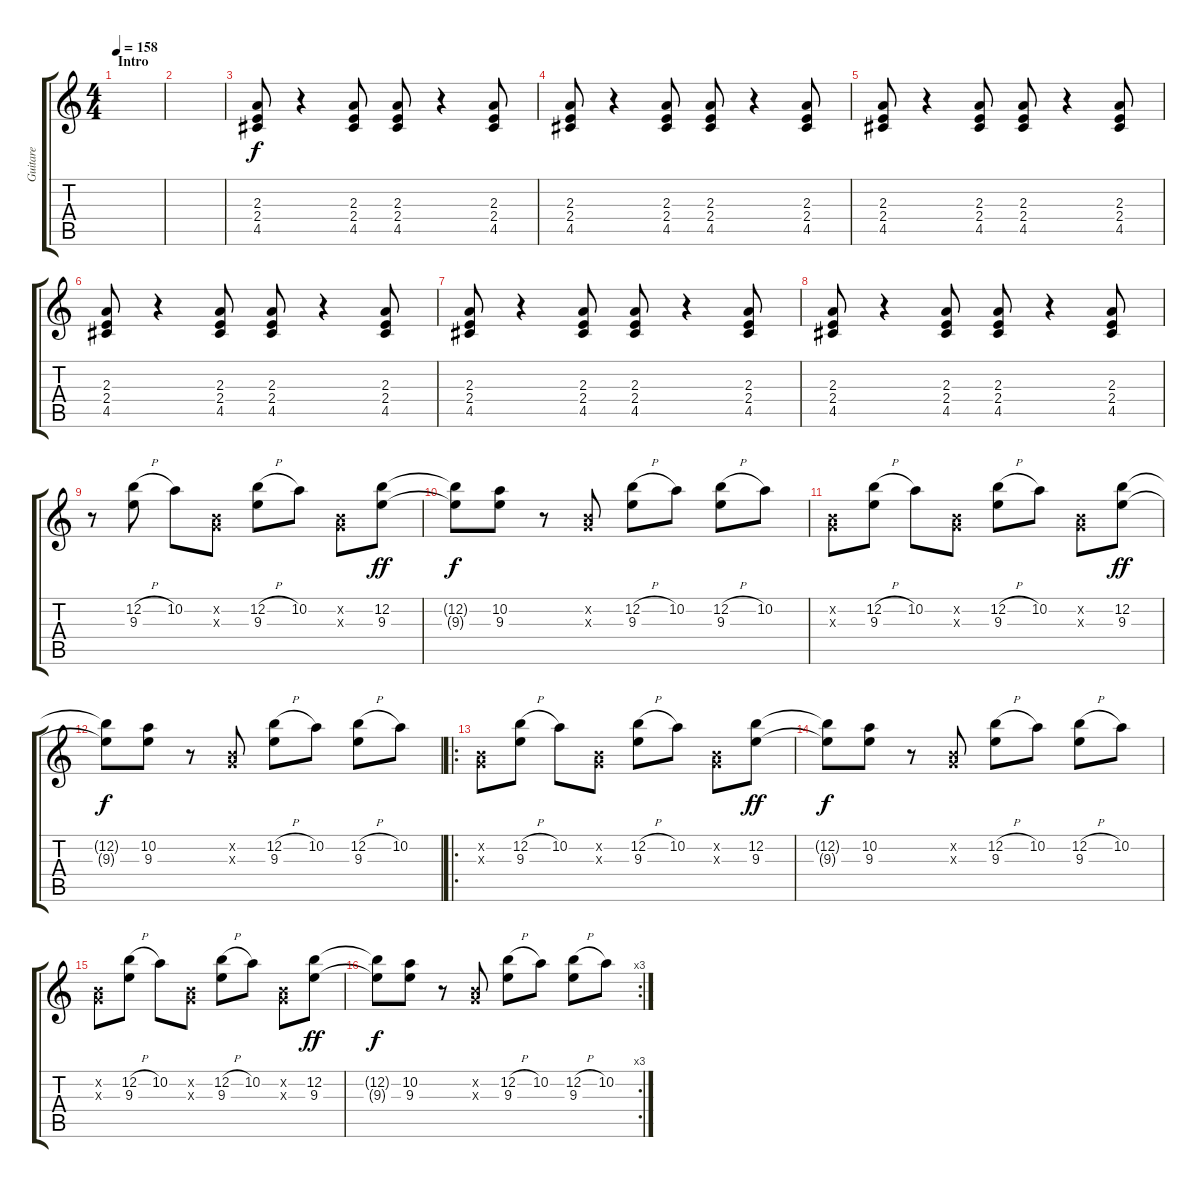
\track ("Guitare" "Guitare") {instrument overdrivenguitar}
\staff {score tabs}
\tuning (E4 B3 G3 D3 A2 E2) {hide}
\ts (4 4)
\section ("" "Intro")
\tempo 158
\clef g2
\ks c
|
|
(2.3 2.4 4.5).8{volume 8} r.4 (2.3 2.4 4.5).8 (2.3 2.4 4.5).8 r.4 (2.3 2.4 4.5).8 |
(2.3 2.4 4.5).8 r.4 (2.3 2.4 4.5).8 (2.3 2.4 4.5).8 r.4 (2.3 2.4 4.5).8 |
(2.3 2.4 4.5).8{volume 2} r.4 (2.3 2.4 4.5).8 (2.3 2.4 4.5).8 r.4 (2.3 2.4 4.5).8 |
(2.3 2.4 4.5).8 r.4 (2.3 2.4 4.5).8 (2.3 2.4 4.5).8 r.4 (2.3 2.4 4.5).8 |
(2.3 2.4 4.5).8 r.4 (2.3 2.4 4.5).8 (2.3 2.4 4.5).8 r.4 (2.3 2.4 4.5).8 |
(2.3 2.4 4.5).8 r.4 (2.3 2.4 4.5).8 (2.3 2.4 4.5).8 r.4 (2.3 2.4 4.5).8 |
r.8{volume 12} (12.2{h} 9.3).8 10.2.8 (0.2{x} 0.3{x}).8 (12.2{h} 9.3).8 10.2.8 (0.2{x} 0.3{x}).8 (12.2 9.3).8{dy ff} |
(12.2{t} 9.3{t}).8{dy f} (10.2 9.3).8 r.8 (0.2{x} 0.3{x}).8 (12.2{h} 9.3).8 10.2.8 (12.2{h} 9.3).8 10.2.8 |
(0.2{x} 0.3{x}).8 (12.2{h} 9.3).8 10.2.8 (0.2{x} 0.3{x}).8 (12.2{h} 9.3).8 10.2.8 (0.2{x} 0.3{x}).8 (12.2 9.3).8{dy ff} |
(12.2{t} 9.3{t}).8{dy f} (10.2 9.3).8 r.8 (0.2{x} 0.3{x}).8 (12.2{h} 9.3).8 10.2.8 (12.2{h} 9.3).8 10.2.8 |
\ro
(0.2{x} 0.3{x}).8 (12.2{h} 9.3).8 10.2.8 (0.2{x} 0.3{x}).8 (12.2{h} 9.3).8 10.2.8 (0.2{x} 0.3{x}).8 (12.2 9.3).8{dy ff} |
(12.2{t} 9.3{t}).8{dy f} (10.2 9.3).8 r.8 (0.2{x} 0.3{x}).8 (12.2{h} 9.3).8 10.2.8 (12.2{h} 9.3).8 10.2.8 |
(0.2{x} 0.3{x}).8 (12.2{h} 9.3).8 10.2.8 (0.2{x} 0.3{x}).8 (12.2{h} 9.3).8 10.2.8 (0.2{x} 0.3{x}).8 (12.2 9.3).8{dy ff} |
\rc 3
(12.2{t} 9.3{t}).8{dy f} (10.2 9.3).8 r.8 (0.2{x} 0.3{x}).8 (12.2{h} 9.3).8 10.2.8 (12.2{h} 9.3).8 10.2.8
